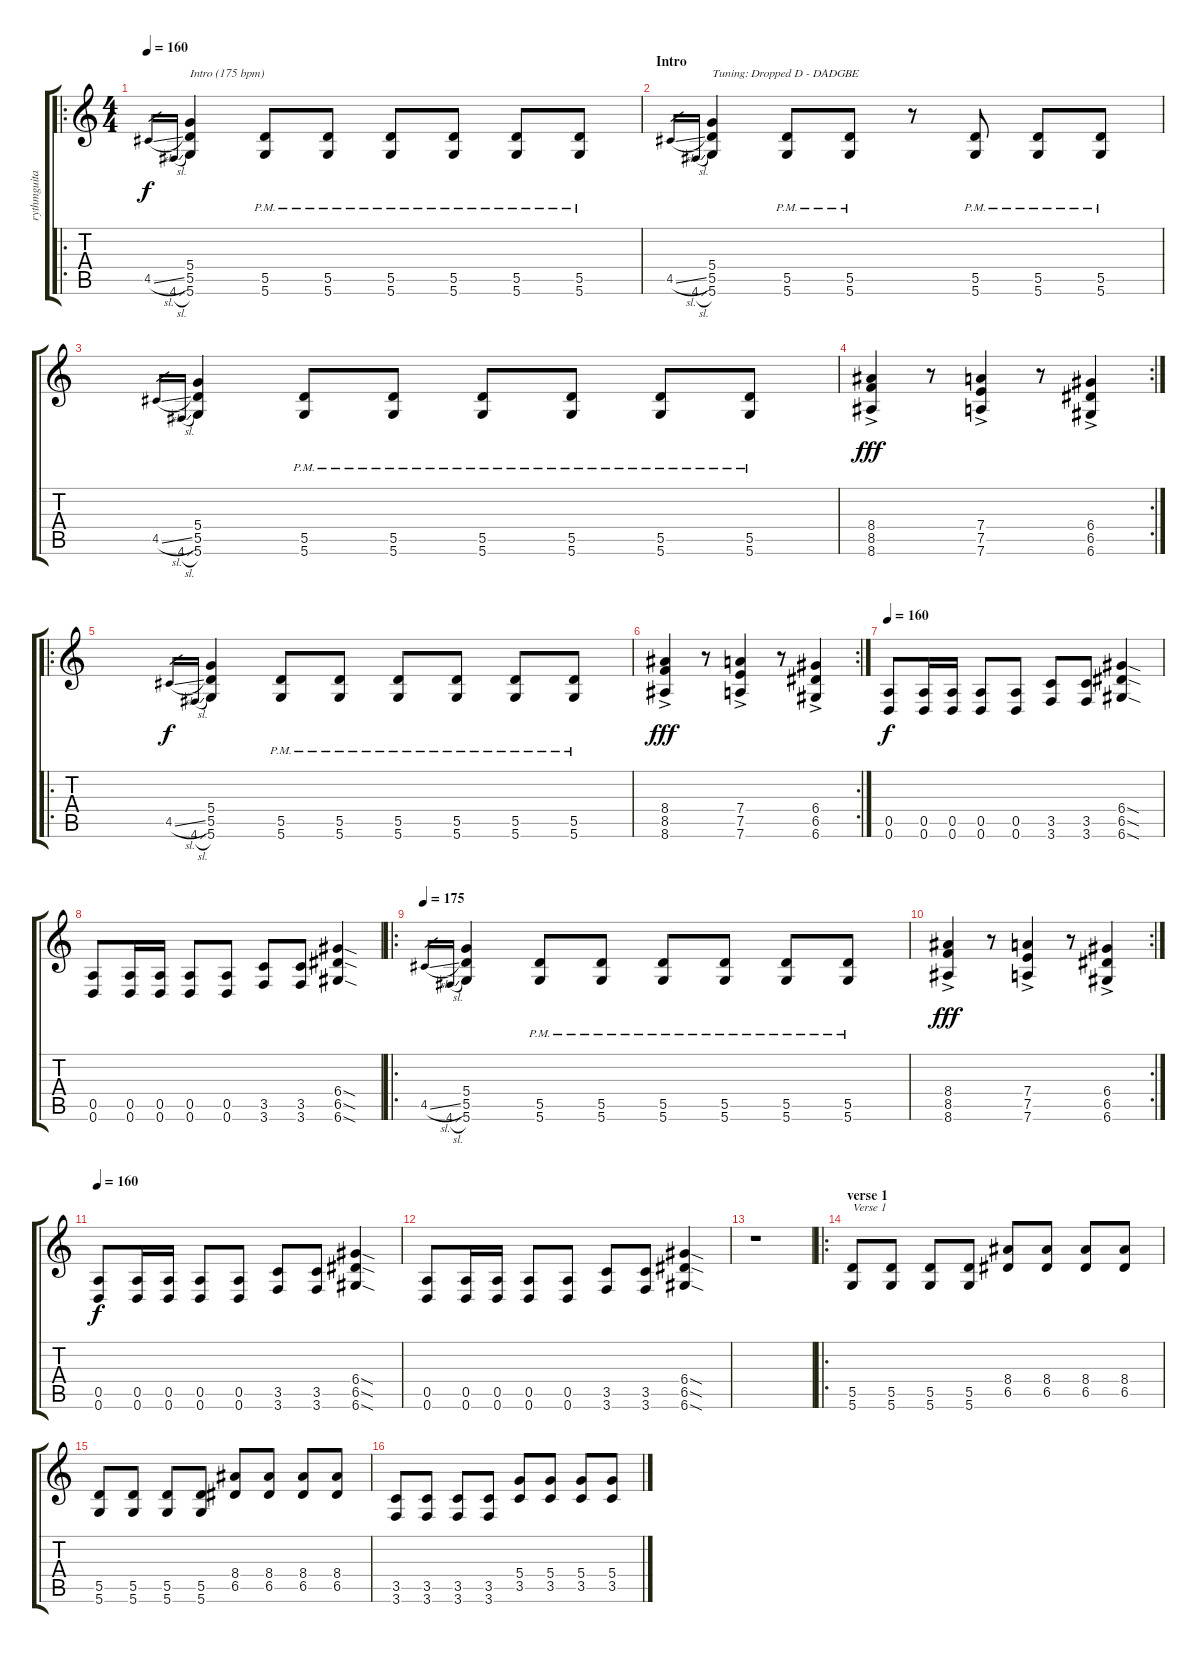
\track ("rythmguitar" "rythmguita") {instrument overdrivenguitar}
\staff {score tabs}
\tuning (E4 B3 G3 D3 A2 D2) {hide}
\ro
\ts (4 4)
\tempo 160
\tempo 175
\tempo 160
\clef g2
\ks c
4.5{sl}.16{gr dy f instrument overdrivenguitar} 4.6{sl}.16{gr} (5.4 5.5 5.6).4{txt "Intro (175 bpm)"} (5.5{pm} 5.6{pm}).8 (5.5{pm} 5.6{pm}).8 (5.5{pm} 5.6{pm}).8 (5.5{pm} 5.6{pm}).8 (5.5{pm} 5.6{pm}).8 (5.5{pm} 5.6{pm}).8 |
\section ("" "Intro")
4.5{sl}.16{gr} 4.6{sl}.16{gr} (5.4 5.5 5.6).4{txt "Tuning: Dropped D - DADGBE"} (5.5{pm} 5.6{pm}).8 (5.5{pm} 5.6{pm}).8 r.8 (5.5{pm} 5.6{pm}).8 (5.5{pm} 5.6{pm}).8 (5.5{pm} 5.6{pm}).8 |
4.5{sl}.16{gr} 4.6{sl}.16{gr} (5.4 5.5 5.6).4 (5.5{pm} 5.6{pm}).8 (5.5{pm} 5.6{pm}).8 (5.5{pm} 5.6{pm}).8 (5.5{pm} 5.6{pm}).8 (5.5{pm} 5.6{pm}).8 (5.5{pm} 5.6{pm}).8 |
\rc 2
(8.4{ac} 8.5{ac} 8.6{ac}).4{dy fff} r.8 (7.4{ac} 7.5{ac} 7.6{ac}).4 r.8 (6.4{ac} 6.5{ac} 6.6{ac}).4 |
\ro
4.5{sl}.16{gr dy f} 4.6{sl}.16{gr} (5.4 5.5 5.6).4 (5.5{pm} 5.6{pm}).8 (5.5{pm} 5.6{pm}).8 (5.5{pm} 5.6{pm}).8 (5.5{pm} 5.6{pm}).8 (5.5{pm} 5.6{pm}).8 (5.5{pm} 5.6{pm}).8 |
\rc 2
(8.4{ac} 8.5 8.6).4{dy fff} r.8 (7.4 7.5{ac} 7.6).4 r.8 (6.4{ac} 6.5{ac} 6.6).4 |
\tempo 160
(0.5 0.6).8{dy f} (0.5 0.6).16 (0.5 0.6).16 (0.5 0.6).8 (0.5 0.6).8 (3.5 3.6).8 (3.5 3.6).8 (6.4{sod} 6.5{sod} 6.6{sod}).4 |
(0.5 0.6).8 (0.5 0.6).16 (0.5 0.6).16 (0.5 0.6).8 (0.5 0.6).8 (3.5 3.6).8 (3.5 3.6).8 (6.4{sod} 6.5{sod} 6.6{sod}).4 |
\ro
\tempo 175
4.5{sl}.16{gr} 4.6{sl}.16{gr} (5.4 5.5 5.6).4 (5.5{pm} 5.6{pm}).8 (5.5{pm} 5.6{pm}).8 (5.5{pm} 5.6{pm}).8 (5.5{pm} 5.6{pm}).8 (5.5{pm} 5.6{pm}).8 (5.5{pm} 5.6{pm}).8 |
\rc 2
(8.4{ac} 8.5 8.6).4{dy fff} r.8 (7.4 7.5{ac} 7.6).4 r.8 (6.4{ac} 6.5{ac} 6.6).4 |
\tempo 160
(0.5 0.6).8{dy f} (0.5 0.6).16 (0.5 0.6).16 (0.5 0.6).8 (0.5 0.6).8 (3.5 3.6).8 (3.5 3.6).8 (6.4{sod} 6.5{sod} 6.6{sod}).4 |
(0.5 0.6).8 (0.5 0.6).16 (0.5 0.6).16 (0.5 0.6).8 (0.5 0.6).8 (3.5 3.6).8 (3.5 3.6).8 (6.4{sod} 6.5{sod} 6.6{sod}).4 |
r.1 |
\ro
\section ("" "verse 1")
(5.5 5.6).8{txt "Verse 1"} (5.5 5.6).8 (5.5 5.6).8 (5.5 5.6).8 (8.4 6.5).8 (8.4 6.5).8 (8.4 6.5).8 (8.4 6.5).8 |
\section ("" "")
(5.5 5.6).8 (5.5 5.6).8 (5.5 5.6).8 (5.5 5.6).8 (8.4 6.5).8 (8.4 6.5).8 (8.4 6.5).8 (8.4 6.5).8 |
(3.5 3.6).8 (3.5 3.6).8 (3.5 3.6).8 (3.5 3.6).8 (5.4 3.5).8 (5.4 3.5).8 (5.4 3.5).8 (5.4 3.5).8
